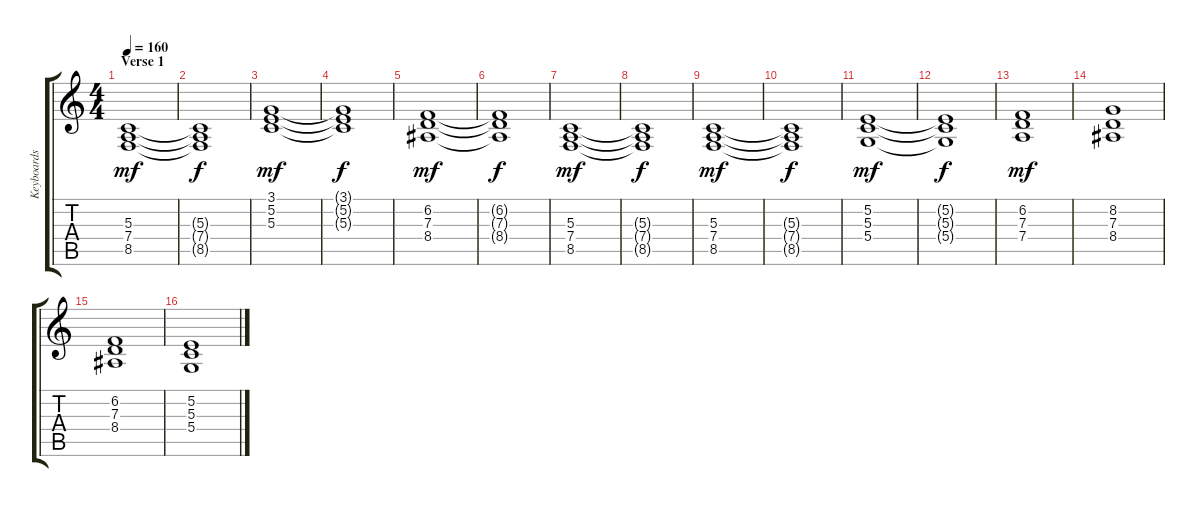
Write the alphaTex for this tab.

\track ("Keyboards 1" "Keyboards ") {instrument stringensemble1}
\staff {score tabs}
\tuning (E4 B3 G3 D3 A2 E2) {hide}
\ts (4 4)
\section ("" "Verse 1")
\tempo 160
\clef g2
\ks c
(5.3 7.4 8.5).1{dy mf} |
(5.3{t} 7.4{t} 8.5{t}).1{dy f} |
(3.1 5.2 5.3).1{dy mf} |
(3.1{t} 5.2{t} 5.3{t}).1{dy f} |
(6.2 7.3 8.4).1{dy mf} |
(6.2{t} 7.3{t} 8.4{t}).1{dy f} |
(5.3 7.4 8.5).1{dy mf} |
(5.3{t} 7.4{t} 8.5{t}).1{dy f} |
(5.3 7.4 8.5).1{dy mf} |
(5.3{t} 7.4{t} 8.5{t}).1{dy f} |
(5.2 5.3 5.4).1{dy mf} |
(5.2{t} 5.3{t} 5.4{t}).1{dy f} |
(6.2 7.3 7.4).1{dy mf} |
(8.2 7.3 8.4).1 |
(6.2 7.3 8.4).1 |
(5.2 5.3 5.4).1
